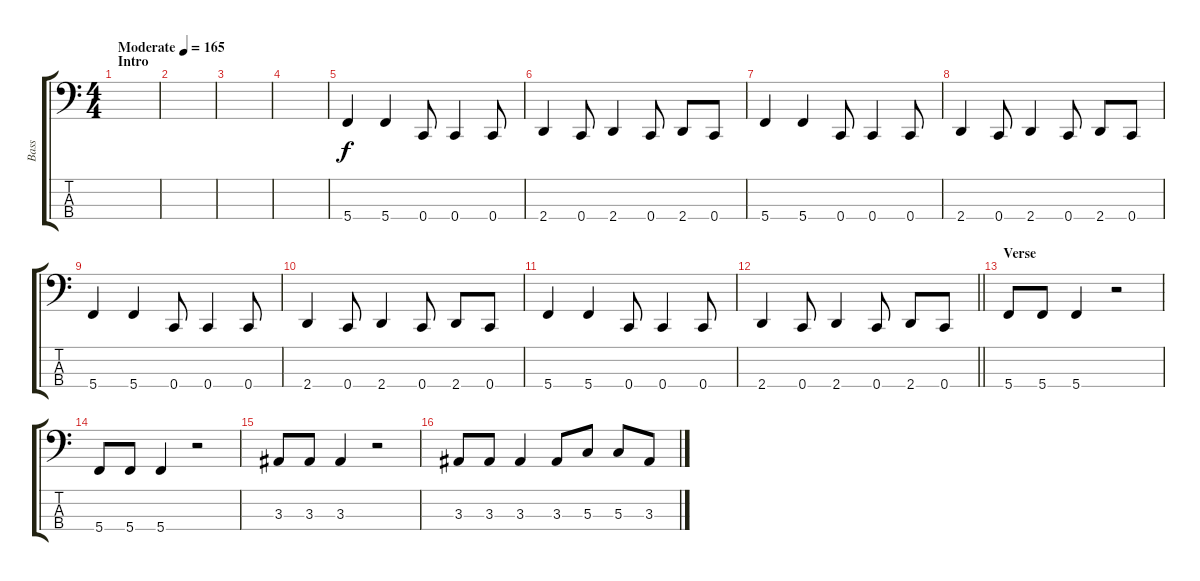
\track ("Bass" "Bass") {instrument slapbass2}
\staff {score tabs}
\tuning (F2 C2 G1 C1) {hide}
\ts (4 4)
\section ("" "Intro")
\tempo (165 "Moderate")
\clef f4
\ks c
|
|
|
|
5.4.4 5.4.4 0.4.8 0.4.4 0.4.8 |
2.4.4 0.4.8 2.4.4 0.4.8 2.4.8 0.4.8 |
5.4.4 5.4.4 0.4.8 0.4.4 0.4.8 |
2.4.4 0.4.8 2.4.4 0.4.8 2.4.8 0.4.8 |
5.4.4 5.4.4 0.4.8 0.4.4 0.4.8 |
2.4.4 0.4.8 2.4.4 0.4.8 2.4.8 0.4.8 |
5.4.4 5.4.4 0.4.8 0.4.4 0.4.8 |
\barLineRight lightlight
2.4.4 0.4.8 2.4.4 0.4.8 2.4.8 0.4.8 |
\section ("" "Verse")
5.4.8 5.4.8 5.4.4 r.2 |
5.4.8 5.4.8 5.4.4 r.2 |
3.3.8 3.3.8 3.3.4 r.2 |
3.3.8 3.3.8 3.3.4 3.3.8 5.3.8 5.3.8 3.3.8
